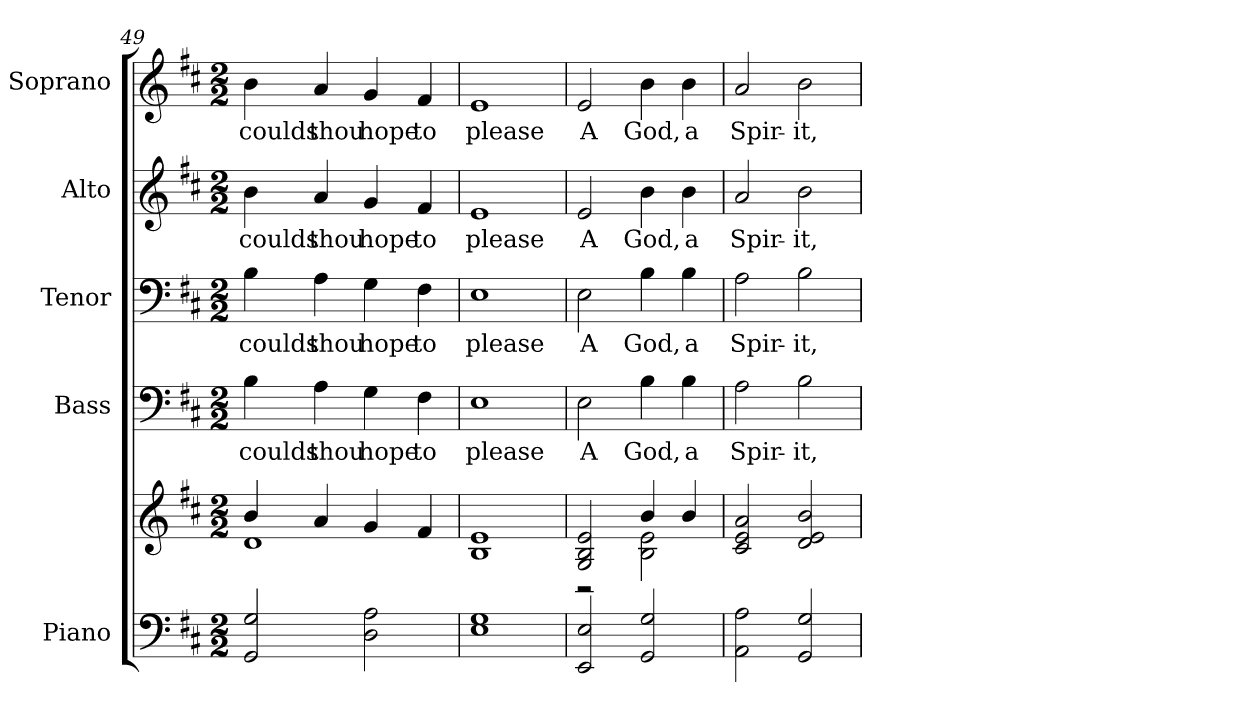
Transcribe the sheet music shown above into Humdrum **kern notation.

**kern	**kern	**kern	**text	**kern	**text	**kern	**text	**kern	**text
*part5	*part5	*part4	*part4	*part3	*part3	*part2	*part2	*part1	*part1
*staff6	*staff5	*staff4	*staff4	*staff3	*staff3	*staff2	*staff2	*staff1	*staff1
*I"Piano	*	*I"Bass	*	*I"Tenor	*	*I"Alto	*	*I"Soprano	*
*I'Pno.	*	*I'B.	*	*I'T.	*	*I'A.	*	*I'S.	*
*clefF4	*clefG2	*clefF4	*	*clefF4	*	*clefG2	*	*clefG2	*
*k[f#c#]	*k[f#c#]	*k[f#c#]	*	*k[f#c#]	*	*k[f#c#]	*	*k[f#c#]	*
*D:	*D:	*D:	*	*D:	*	*D:	*	*D:	*
*M2/2	*M2/2	*M2/2	*	*M2/2	*	*M2/2	*	*M2/2	*
=49	=49	=49	=49	=49	=49	=49	=49	=49	=49
*	*^	*	*	*	*	*	*	*	*
!	!	!	!	!LO:LY:b:color=#000000	!	!	!	!	!	!
!	!	!	!	!	!	!LO:LY:b:color=#000000	!	!	!	!
!	!	!	!	!	!	!	!	!LO:LY:b:color=#000000	!	!
!	!	!	!	!	!	!	!	!	!	!LO:LY:b:color=#000000
2GGi/ 2Gi	4bi/	1di	4Bi\	coulds	4Bi\	coulds	4bi\	coulds	4bi\	coulds
!	!	!	!	!LO:LY:b:color=#000000	!	!	!	!	!	!
!	!	!	!	!	!	!LO:LY:b:color=#000000	!	!	!	!
!	!	!	!	!	!	!	!	!LO:LY:b:color=#000000	!	!
!	!	!	!	!	!	!	!	!	!	!LO:LY:b:color=#000000
.	4ai/	.	4Ai\	thou	4Ai\	thou	4ai/	thou	4ai/	thou
!	!	!	!	!LO:LY:b:color=#000000	!	!	!	!	!	!
!	!	!	!	!	!	!LO:LY:b:color=#000000	!	!	!	!
!	!	!	!	!	!	!	!	!LO:LY:b:color=#000000	!	!
!	!	!	!	!	!	!	!	!	!	!LO:LY:b:color=#000000
2Di\ 2Ai	4gi/	.	4Gi\	hope	4Gi\	hope	4gi/	hope	4gi/	hope
!	!	!	!	!LO:LY:b:color=#000000	!	!	!	!	!	!
!	!	!	!	!	!	!LO:LY:b:color=#000000	!	!	!	!
!	!	!	!	!	!	!	!	!LO:LY:b:color=#000000	!	!
!	!	!	!	!	!	!	!	!	!	!LO:LY:b:color=#000000
.	4f#i/	.	4F#i\	to	4F#i\	to	4f#i/	to	4f#i/	to
*	*v	*v	*	*	*	*	*	*	*	*
=50	=50	=50	=50	=50	=50	=50	=50	=50	=50
!	!	!	!LO:LY:b:color=#000000	!	!	!	!	!	!
!	!	!	!	!	!LO:LY:b:color=#000000	!	!	!	!
!	!	!	!	!	!	!	!LO:LY:b:color=#000000	!	!
!	!	!	!	!	!	!	!	!	!LO:LY:b:color=#000000
1Ei 1Gi	1Bi 1ei	1Ei	please	1Ei	please	1ei	please	1ei	please
!!LO:PB:g=z
=51	=51	=51	=51	=51	=51	=51	=51	=51	=51
*	*^	*	*	*	*	*	*	*	*
!	!	!	!	!LO:LY:b:color=#000000	!	!	!	!	!	!
!	!	!	!	!	!	!LO:LY:b:color=#000000	!	!	!	!
!	!	!	!	!	!	!	!	!LO:LY:b:color=#000000	!	!
!	!	!	!	!	!	!	!	!	!	!LO:LY:b:color=#000000
2EEi/ 2Ei	2Gi/ 2Bi 2ei	2r	2Ei\	A	2Ei\	A	2ei/	A	2ei/	A
!	!	!	!	!LO:LY:b:color=#000000	!	!	!	!	!	!
!	!	!	!	!	!	!LO:LY:b:color=#000000	!	!	!	!
!	!	!	!	!	!	!	!	!LO:LY:b:color=#000000	!	!
!	!	!	!	!	!	!	!	!	!	!LO:LY:b:color=#000000
2GGi/ 2Gi	4bi/	2Bi\ 2ei	4Bi\	God,	4Bi\	God,	4bi\	God,	4bi\	God,
!	!	!	!	!LO:LY:b:color=#000000	!	!	!	!	!	!
!	!	!	!	!	!	!LO:LY:b:color=#000000	!	!	!	!
!	!	!	!	!	!	!	!	!LO:LY:b:color=#000000	!	!
!	!	!	!	!	!	!	!	!	!	!LO:LY:b:color=#000000
.	4bi/	.	4Bi\	a	4Bi\	a	4bi\	a	4bi\	a
*	*v	*v	*	*	*	*	*	*	*	*
=52	=52	=52	=52	=52	=52	=52	=52	=52	=52
!	!	!	!LO:LY:b:color=#000000	!	!	!	!	!	!
!	!	!	!	!	!LO:LY:b:color=#000000	!	!	!	!
!	!	!	!	!	!	!	!LO:LY:b:color=#000000	!	!
!	!	!	!	!	!	!	!	!	!LO:LY:b:color=#000000
2AAi\ 2Ai	2c#i/ 2ei 2ai	2Ai\	Spir-	2Ai\	Spir-	2ai/	Spir-	2ai/	Spir-
!	!	!	!LO:LY:b:color=#000000	!	!	!	!	!	!
!	!	!	!	!	!LO:LY:b:color=#000000	!	!	!	!
!	!	!	!	!	!	!	!LO:LY:b:color=#000000	!	!
!	!	!	!	!	!	!	!	!	!LO:LY:b:color=#000000
2GGi/ 2Gi	2di/ 2ei 2bi	2Bi\	-it,	2Bi\	-it,	2bi\	-it,	2bi\	-it,
=	=	=	=	=	=	=	=	=	=
*-	*-	*-	*-	*-	*-	*-	*-	*-	*-
